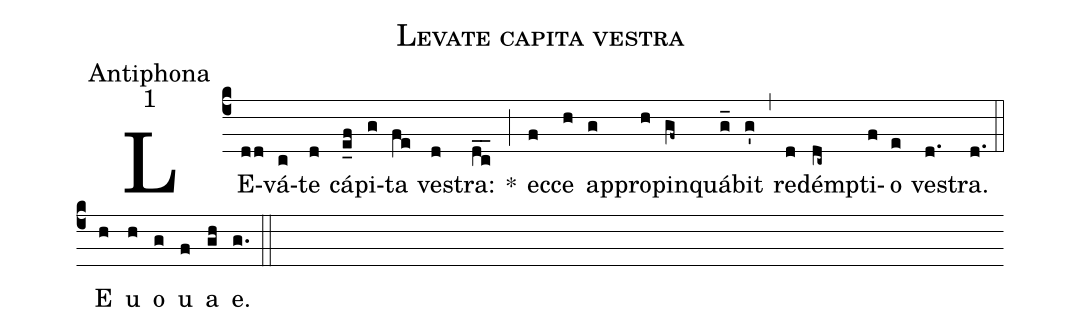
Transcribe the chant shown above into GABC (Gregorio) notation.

name:Levate capita vestra;
office-part:Antiphona;
mode:1;
%%
(c4) LE(dd)vá(c)te(d) cá(e_f)pi(g)ta(fe) ve(d)stra:(dc__) *(;)
ec(f)ce(h) ap(g)pro(h)pin(gf~)quá(g_)bit(g') (,)
re(d)démp(dc~)ti(f)o(e) ve(d.)stra.(d.) (::)
<eu>E(h) u(h) o(g) u(f) a(gh) e.</eu>(g.) (::)
